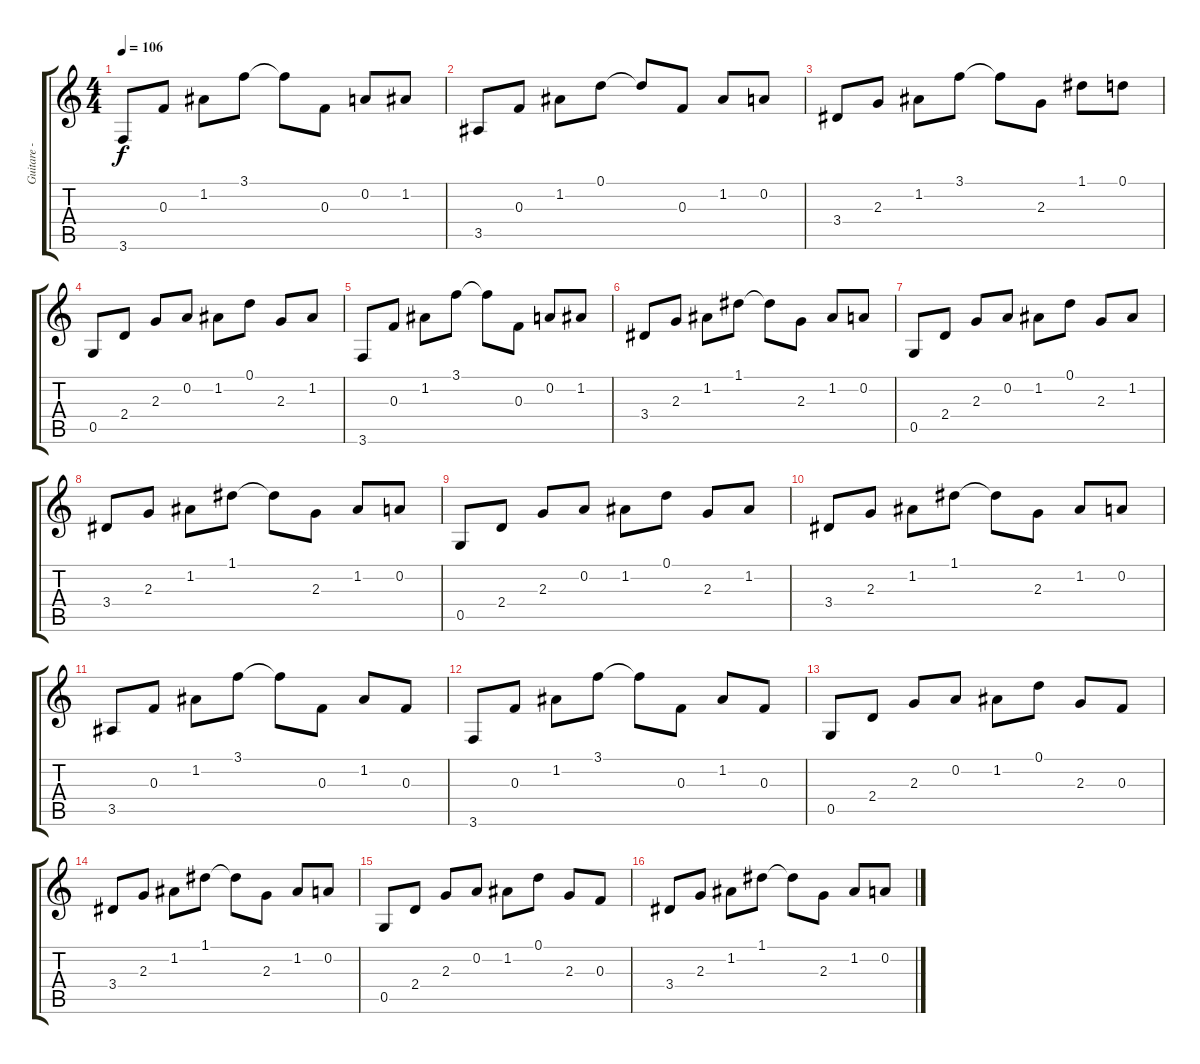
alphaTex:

\track ("Guitare - 1 ton" "Guitare - ") {instrument acousticguitarsteel}
\staff {score tabs}
\tuning (D4 A3 F3 C3 G2 D2) {hide}
\ts (4 4)
\tempo 106
\clef g2
\ks c
3.6.8{dy f} 0.3.8 1.2.8 3.1.8 3.1{t}.8 0.3.8 0.2.8 1.2.8 |
3.5.8 0.3.8 1.2.8 0.1.8 0.1{t}.8 0.3.8 1.2.8 0.2.8 |
3.4.8 2.3.8 1.2.8 3.1.8 3.1{t}.8 2.3.8 1.1.8 0.1.8 |
0.5.8 2.4.8 2.3.8 0.2.8 1.2.8 0.1.8 2.3.8 1.2.8 |
3.6.8 0.3.8 1.2.8 3.1.8 3.1{t}.8 0.3.8 0.2.8 1.2.8 |
3.4.8 2.3.8 1.2.8 1.1.8 1.1{t}.8 2.3.8 1.2.8 0.2.8 |
0.5.8 2.4.8 2.3.8 0.2.8 1.2.8 0.1.8 2.3.8 1.2.8 |
3.4.8 2.3.8 1.2.8 1.1.8 1.1{t}.8 2.3.8 1.2.8 0.2.8 |
0.5.8 2.4.8 2.3.8 0.2.8 1.2.8 0.1.8 2.3.8 1.2.8 |
3.4.8 2.3.8 1.2.8 1.1.8 1.1{t}.8 2.3.8 1.2.8 0.2.8 |
3.5.8 0.3.8 1.2.8 3.1.8 3.1{t}.8 0.3.8 1.2.8 0.3.8 |
3.6.8 0.3.8 1.2.8 3.1.8 3.1{t}.8 0.3.8 1.2.8 0.3.8 |
0.5.8 2.4.8 2.3.8 0.2.8 1.2.8 0.1.8 2.3.8 0.3.8 |
3.4.8 2.3.8 1.2.8 1.1.8 1.1{t}.8 2.3.8 1.2.8 0.2.8 |
0.5.8 2.4.8 2.3.8 0.2.8 1.2.8 0.1.8 2.3.8 0.3.8 |
3.4.8 2.3.8 1.2.8 1.1.8 1.1{t}.8 2.3.8 1.2.8 0.2.8
